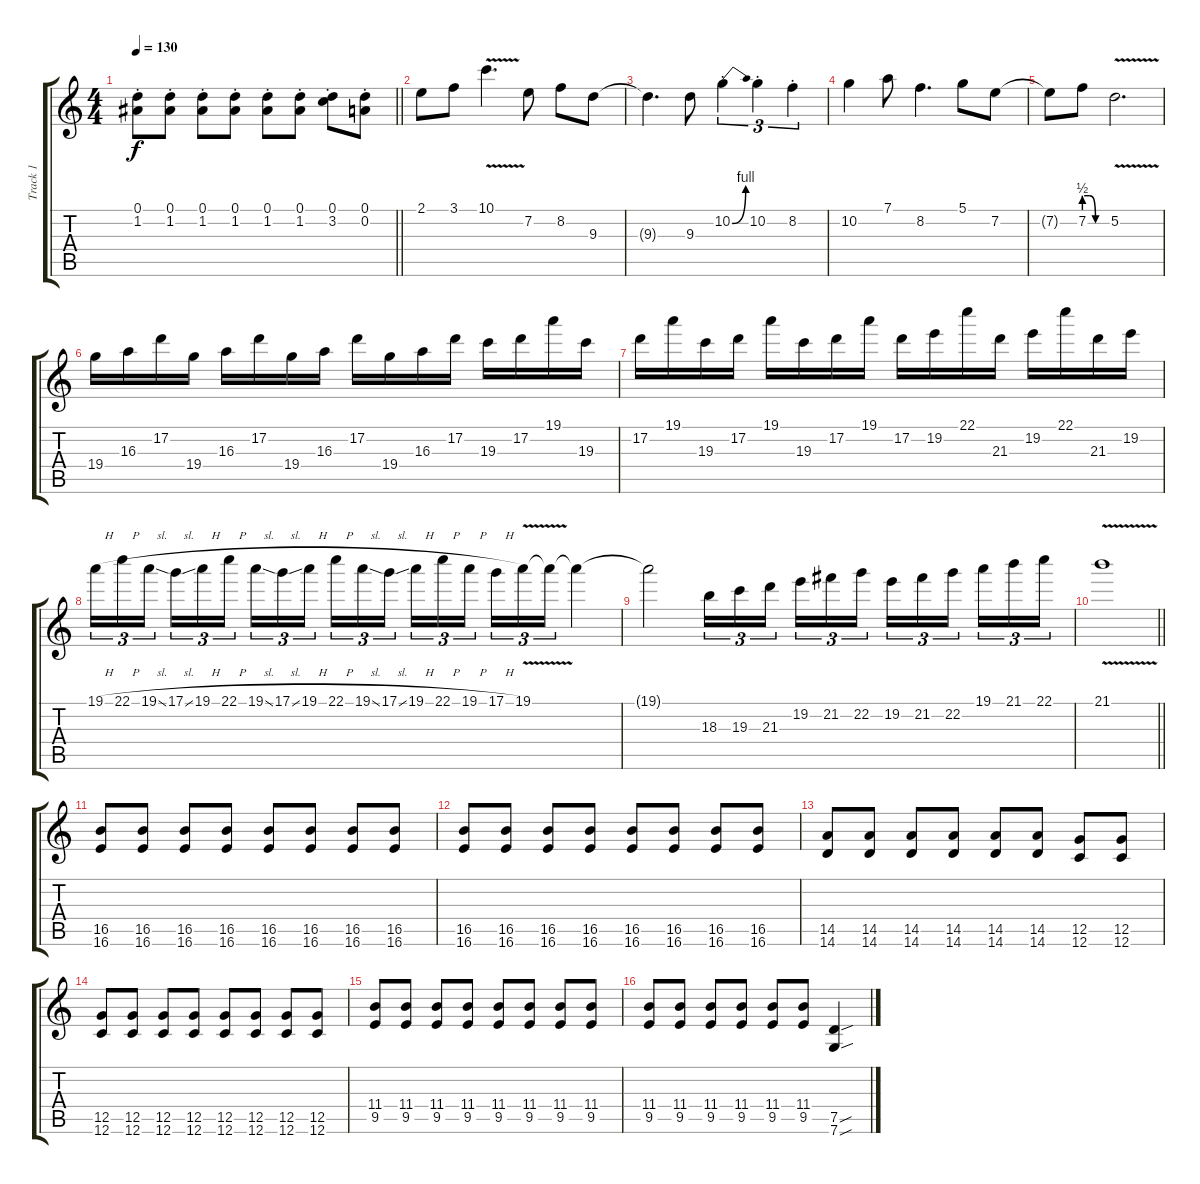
\track ("Track 1" "Track 1") {instrument overdrivenguitar}
\staff {score tabs}
\tuning (D4 A3 F3 C3 G2 C2) {hide}
\ts (4 4)
\tempo 130
\clef g2
\barLineRight lightlight
\ks c
(0.1{st} 1.2{st}).8{dy f} (0.1{st} 1.2{st}).8 (0.1{st} 1.2{st}).8 (0.1{st} 1.2{st}).8 (0.1{st} 1.2{st}).8 (0.1{st} 1.2{st}).8 (0.1{st} 3.2{st}).8 (0.1{st} 0.2{st}).8 |
2.1.8 3.1.8 10.1{v}.4{d} 7.2.8 8.2.8 9.3.8 |
9.3{t}.4{d} 9.3.8 10.2{be (bend 0 0 60 4) st}.4{tu (3 2)} 10.2{st}.4{tu (3 2)} 8.2{st}.4{tu (3 2)} |
10.2.4 7.1.8 8.2.4{d} 5.1.8 7.2.8 |
7.2{t}.8 7.2{be (custom 0 2 15 2 30 0 60 0)}.8 5.2{v}.2{d} |
19.4.16 16.3.16 17.2.16 19.4.16 16.3.16 17.2.16 19.4.16 16.3.16 17.2.16 19.4.16 16.3.16 17.2.16 19.3.16 17.2.16 19.1.16 19.3.16 |
17.2.16 19.1.16 19.3.16 17.2.16 19.1.16 19.3.16 17.2.16 19.1.16 17.2.16 19.2.16 22.1.16 21.3.16 19.2.16 22.1.16 21.3.16 19.2.16 |
19.1{h}.16{tu (3 2)} 22.1{h}.16{tu (3 2)} 19.1{sl}.16{tu (3 2) beam splitsecondary} 17.1{sl}.16{tu (3 2)} 19.1{h}.16{tu (3 2)} 22.1{h}.16{tu (3 2)} 19.1{sl}.16{tu (3 2)} 17.1{sl}.16{tu (3 2)} 19.1{h}.16{tu (3 2) beam splitsecondary} 22.1{h}.16{tu (3 2)} 19.1{sl}.16{tu (3 2)} 17.1{sl}.16{tu (3 2)} 19.1{h}.16{tu (3 2)} 22.1{h}.16{tu (3 2)} 19.1{h}.16{tu (3 2) beam splitsecondary} 17.1{h}.16{tu (3 2)} 19.1{v}.16{tu (3 2)} 19.1{t}.16{tu (3 2)} 19.1{t}.4 |
19.1{t}.2 18.3.16{tu (3 2)} 19.3.16{tu (3 2)} 21.3.16{tu (3 2) beam splitsecondary} 19.2.16{tu (3 2)} 21.2.16{tu (3 2)} 22.2.16{tu (3 2)} 19.2.16{tu (3 2)} 21.2.16{tu (3 2)} 22.2.16{tu (3 2) beam splitsecondary} 19.1.16{tu (3 2)} 21.1.16{tu (3 2)} 22.1.16{tu (3 2)} |
\barLineRight lightlight
21.1{v}.1 |
(16.5 16.6).8 (16.5 16.6).8 (16.5 16.6).8 (16.5 16.6).8 (16.5 16.6).8 (16.5 16.6).8 (16.5 16.6).8 (16.5 16.6).8 |
(16.5 16.6).8 (16.5 16.6).8 (16.5 16.6).8 (16.5 16.6).8 (16.5 16.6).8 (16.5 16.6).8 (16.5 16.6).8 (16.5 16.6).8 |
(14.5 14.6).8 (14.5 14.6).8 (14.5 14.6).8 (14.5 14.6).8 (14.5 14.6).8 (14.5 14.6).8 (12.5 12.6).8 (12.5 12.6).8 |
(12.5 12.6).8 (12.5 12.6).8 (12.5 12.6).8 (12.5 12.6).8 (12.5 12.6).8 (12.5 12.6).8 (12.5 12.6).8 (12.5 12.6).8 |
(11.4 9.5).8 (11.4 9.5).8 (11.4 9.5).8 (11.4 9.5).8 (11.4 9.5).8 (11.4 9.5).8 (11.4 9.5).8 (11.4 9.5).8 |
(11.4 9.5).8 (11.4 9.5).8 (11.4 9.5).8 (11.4 9.5).8 (11.4 9.5).8 (11.4 9.5).8 (7.5{sou} 7.6{sou}).4
